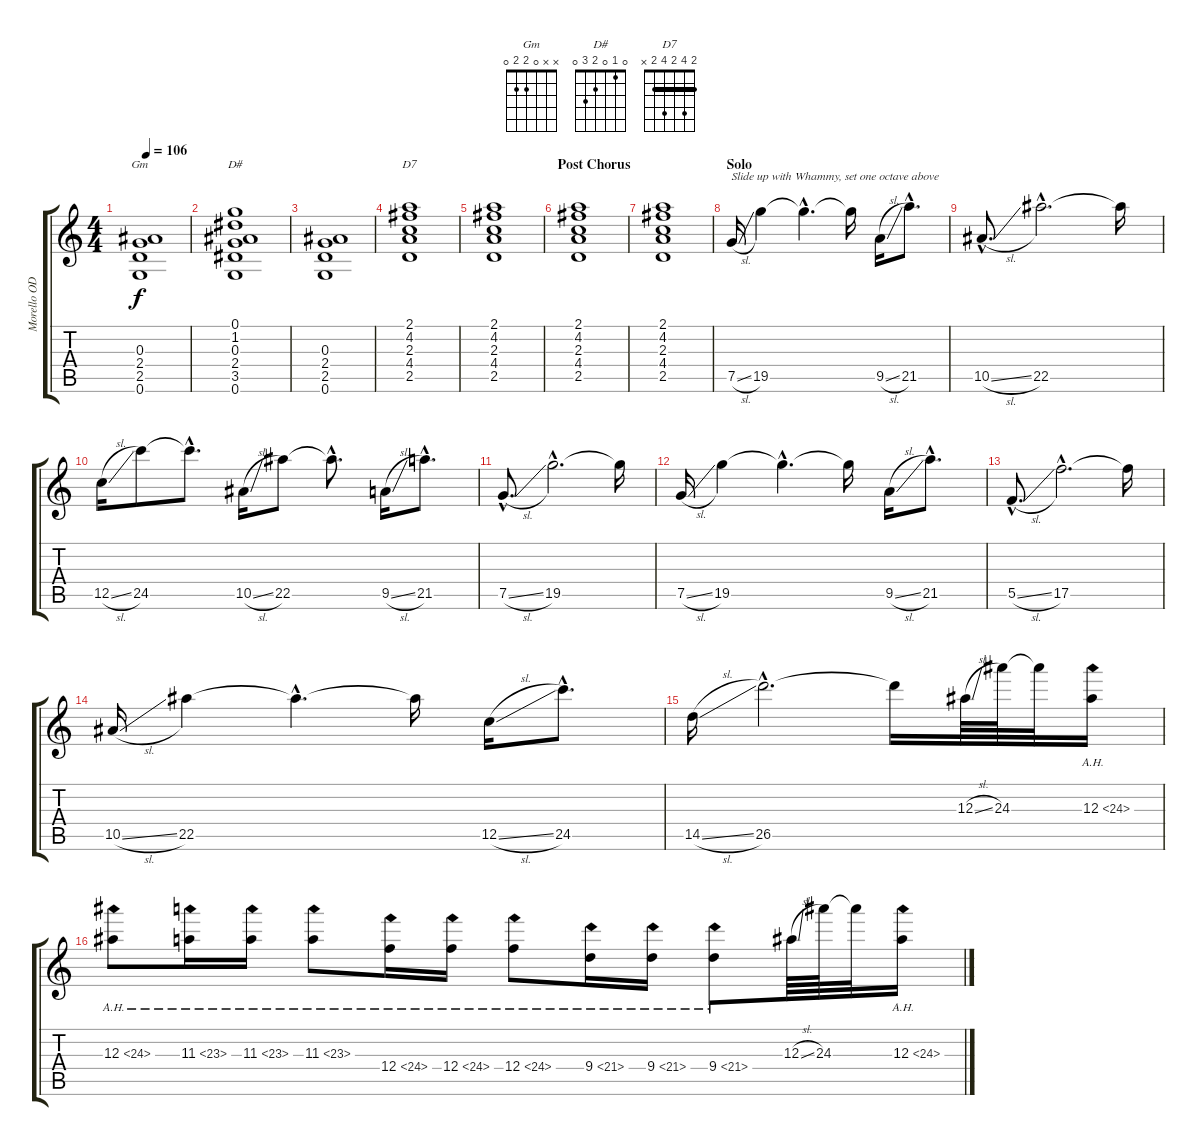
\track ("Morello OD/Whammy" "Morello OD") {instrument overdrivenguitar}
\staff {score tabs}
\tuning (G4 D4 Bb3 F3 C3 G2) {hide}
\chord ("Gm" x x 0 2 2 0)
\chord ("D#" 0 1 0 2 3 0)
\chord ("D7" 2 4 2 4 2 x) {barre 2}
\ts (4 4)
\tempo 106
\clef g2
\ks c
(0.3 2.4 2.5 0.6).1{ch "Gm" dy f} |
(0.1 1.2 0.3 2.4 3.5 0.6).1{ch "D#"} |
(0.3 2.4 2.5 0.6).1 |
(2.1 4.2 2.3 4.4 2.5).1{ch "D7"} |
(2.1 4.2 2.3 4.4 2.5).1 |
\section ("" "Post Chorus")
(2.1 4.2 2.3 4.4 2.5).1 |
(2.1 4.2 2.3 4.4 2.5).1 |
\section ("" "Solo")
7.5{sl}.16{txt "Slide up with Whammy, set one octave above" volume 16} 19.5.4 19.5{hac t}.4{d} 19.5{t}.16 9.5{sl}.16 21.5{hac}.8{d} |
10.5{sl hac}.8{d} 22.5{hac}.2{d} 22.5{t}.16 |
12.5{sl}.16 24.5.8 24.5{hac t}.8{d} 10.5{sl}.16 22.5.8 22.5{hac t}.8{d} 9.5{sl}.16 21.5{hac}.8{d} |
7.5{sl hac}.8{d} 19.5{hac}.2{d} 19.5{t}.16 |
7.5{sl}.16 19.5.4 19.5{hac t}.4{d} 19.5{t}.16 9.5{sl}.16 21.5{hac}.8{d} |
5.5{sl hac}.8{d} 17.5{hac}.2{d} 17.5{t}.16 |
10.5{sl}.16 22.5.4 22.5{hac t}.4{d} 22.5{t}.16 12.5{sl}.16 24.5{hac}.8{d} |
14.5{sl}.16 26.5{hac}.2{d} 26.5{t}.16 12.3{sl}.64 24.3.64 24.3{t}.32 12.3{ah 12}.16 |
12.3{ah 12}.8 11.3{ah 12}.16 11.3{ah 12}.16 11.3{ah 12}.8 12.4{ah 12}.16 12.4{ah 12}.16 12.4{ah 12}.8 9.4{ah 12}.16 9.4{ah 12}.16 9.4{ah 12}.8 12.3{sl}.64 24.3.64 24.3{t}.32 12.3{ah 12}.16
